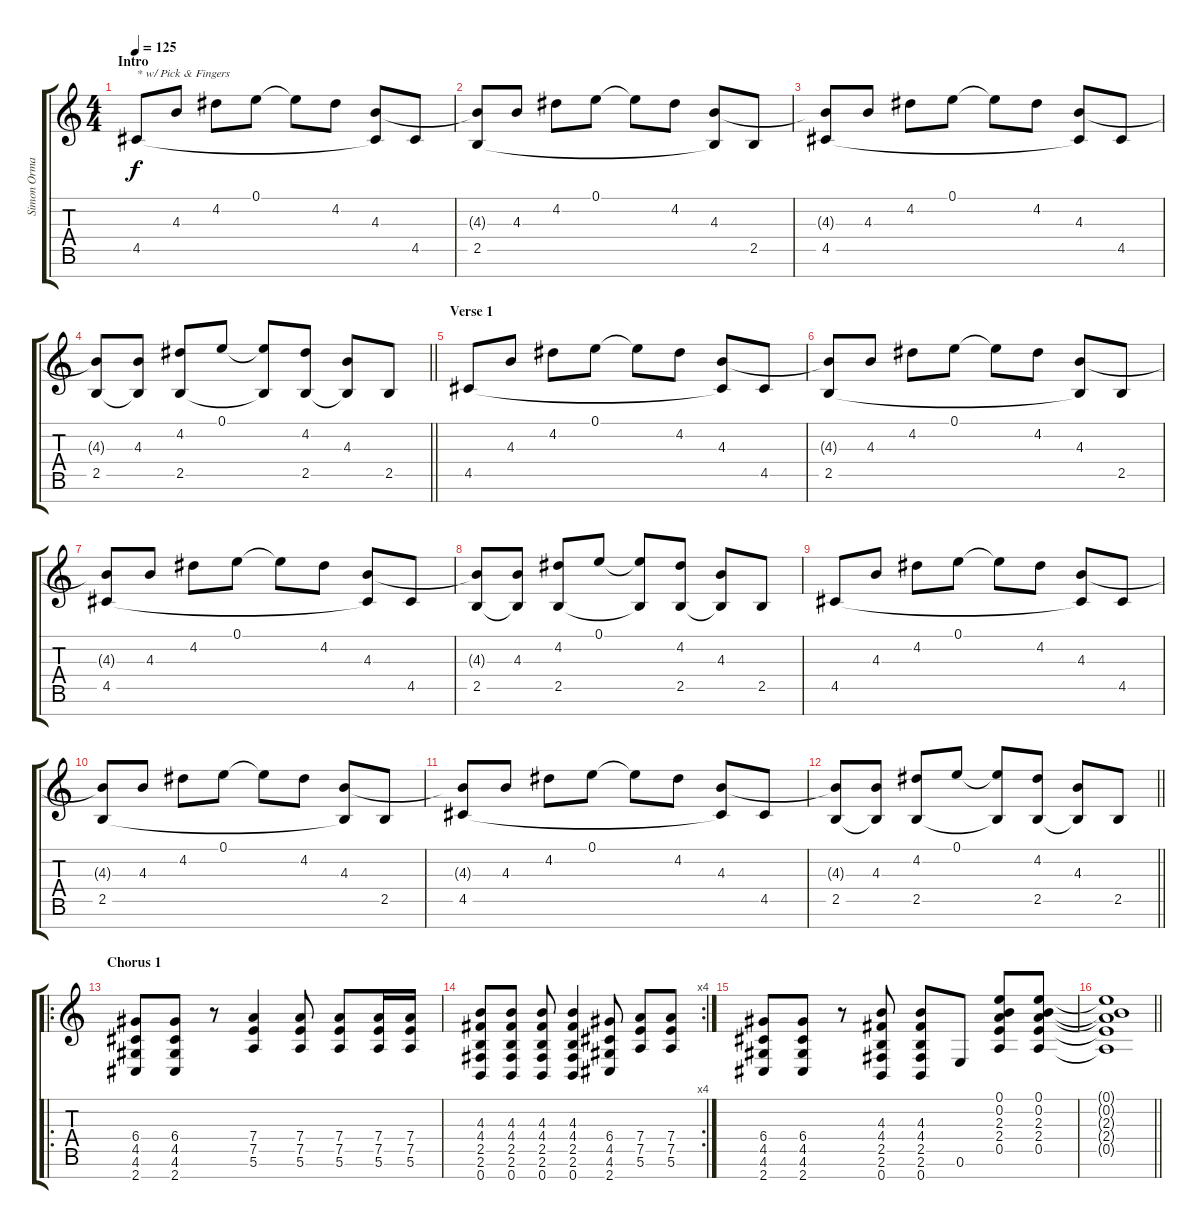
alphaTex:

\track ("Simon Ormandy | Gtr. 1" "Simon Orma") {instrument electricguitarclean}
\staff {score tabs}
\tuning (E4 B3 G3 D3 A2 E2 B1) {hide}
\ts (4 4)
\section ("" "Intro")
\tempo 125
\clef g2
\ks c
4.5.8{txt "* w/ Pick & Fingers" dy f instrument electricguitarclean} 4.3.8 4.2.8 0.1.8 0.1{t}.8 4.2.8 (4.3 4.5{t}).8 4.5.8 |
(4.3{t} 2.5).8 4.3.8 4.2.8 0.1.8 0.1{t}.8 4.2.8 (4.3 2.5{t}).8 2.5.8 |
(4.3{t} 4.5).8 4.3.8 4.2.8 0.1.8 0.1{t}.8 4.2.8 (4.3 4.5{t}).8 4.5.8 |
\barLineRight lightlight
(4.3{t} 2.5).8 (4.3 2.5{t}).8 (4.2 2.5).8 0.1.8 (0.1{t} 2.5{t}).8 (4.2 2.5).8 (4.3 2.5{t}).8 2.5.8 |
\section ("" "Verse 1")
4.5.8 4.3.8 4.2.8 0.1.8 0.1{t}.8 4.2.8 (4.3 4.5{t}).8 4.5.8 |
(4.3{t} 2.5).8 4.3.8 4.2.8 0.1.8 0.1{t}.8 4.2.8 (4.3 2.5{t}).8 2.5.8 |
(4.3{t} 4.5).8 4.3.8 4.2.8 0.1.8 0.1{t}.8 4.2.8 (4.3 4.5{t}).8 4.5.8 |
(4.3{t} 2.5).8 (4.3 2.5{t}).8 (4.2 2.5).8 0.1.8 (0.1{t} 2.5{t}).8 (4.2 2.5).8 (4.3 2.5{t}).8 2.5.8 |
4.5.8 4.3.8 4.2.8 0.1.8 0.1{t}.8 4.2.8 (4.3 4.5{t}).8 4.5.8 |
(4.3{t} 2.5).8 4.3.8 4.2.8 0.1.8 0.1{t}.8 4.2.8 (4.3 2.5{t}).8 2.5.8 |
(4.3{t} 4.5).8 4.3.8 4.2.8 0.1.8 0.1{t}.8 4.2.8 (4.3 4.5{t}).8 4.5.8 |
\barLineRight lightlight
(4.3{t} 2.5).8 (4.3 2.5{t}).8 (4.2 2.5).8 0.1.8 (0.1{t} 2.5{t}).8 (4.2 2.5).8 (4.3 2.5{t}).8 2.5.8 |
\ro
\section ("" "Chorus 1")
(6.4 4.5 4.6 2.7).8{instrument distortionguitar} (6.4 4.5 4.6 2.7).8 r.8 (7.4 7.5 5.6).4 (7.4 7.5 5.6).8 (7.4 7.5 5.6).8 (7.4 7.5 5.6).16 (7.4 7.5 5.6).16 |
\rc 4
(4.3 4.4 2.5 2.6 0.7).8 (4.3 4.4 2.5 2.6 0.7).8 (4.3 4.4 2.5 2.6 0.7).8 (4.3 4.4 2.5 2.6 0.7).4 (6.4 4.5 4.6 2.7).8 (7.4 7.5 5.6).8 (7.4 7.5 5.6).8 |
(6.4 4.5 4.6 2.7).8 (6.4 4.5 4.6 2.7).8 r.8 (4.3 4.4 2.5 2.6 0.7).8 (4.3 4.4 2.5 2.6 0.7).8 0.6.8 (0.1 0.2 2.3 2.4 0.5).8 (0.1 0.2 2.3 2.4 0.5).8 |
\barLineRight lightlight
(0.1{t} 0.2{t} 2.3{t} 2.4{t} 0.5{t}).1
